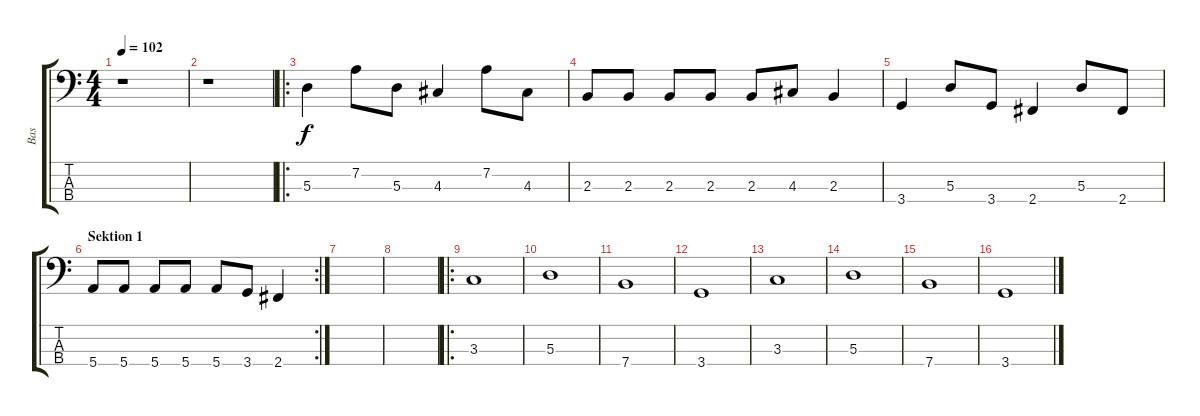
\track ("Bas" "Bas") {instrument electricbasspick}
\staff {score tabs}
\tuning (G2 D2 A1 E1) {hide}
\ts (4 4)
\tempo 102
\clef f4
\ks c
r.1{dy f} |
r.1 |
\ro
5.3.4 7.2.8 5.3.8 4.3.4 7.2.8 4.3.8 |
2.3.8 2.3.8 2.3.8 2.3.8 2.3.8 4.3.8 2.3.4 |
3.4.4 5.3.8 3.4.8 2.4.4 5.3.8 2.4.8 |
\rc 2
\section ("" "Sektion 1")
5.4.8 5.4.8 5.4.8 5.4.8 5.4.8 3.4.8 2.4.4 |
|
|
\ro
3.3.1 |
5.3.1 |
7.4.1 |
3.4.1 |
3.3.1 |
5.3.1 |
7.4.1 |
3.4.1
